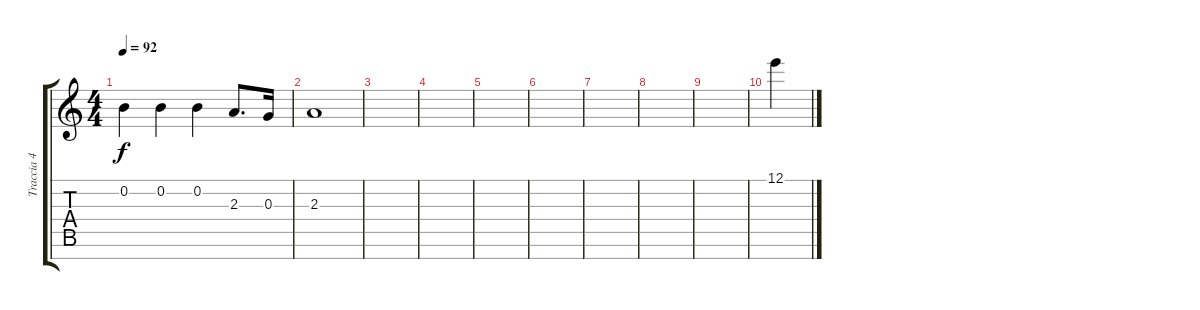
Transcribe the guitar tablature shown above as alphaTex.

\track ("Traccia 4" "Traccia 4") {instrument acousticguitarnylon}
\staff {score tabs}
\tuning (E4 B3 G3 D3 A2 E2 B1) {hide}
\ts (4 4)
\tempo 92
\clef g2
\ks c
0.2.4{dy f} 0.2.4 0.2.4 2.3.8{d} 0.3.16 |
2.3.1 |
|
|
|
|
|
|
|
12.1.4
